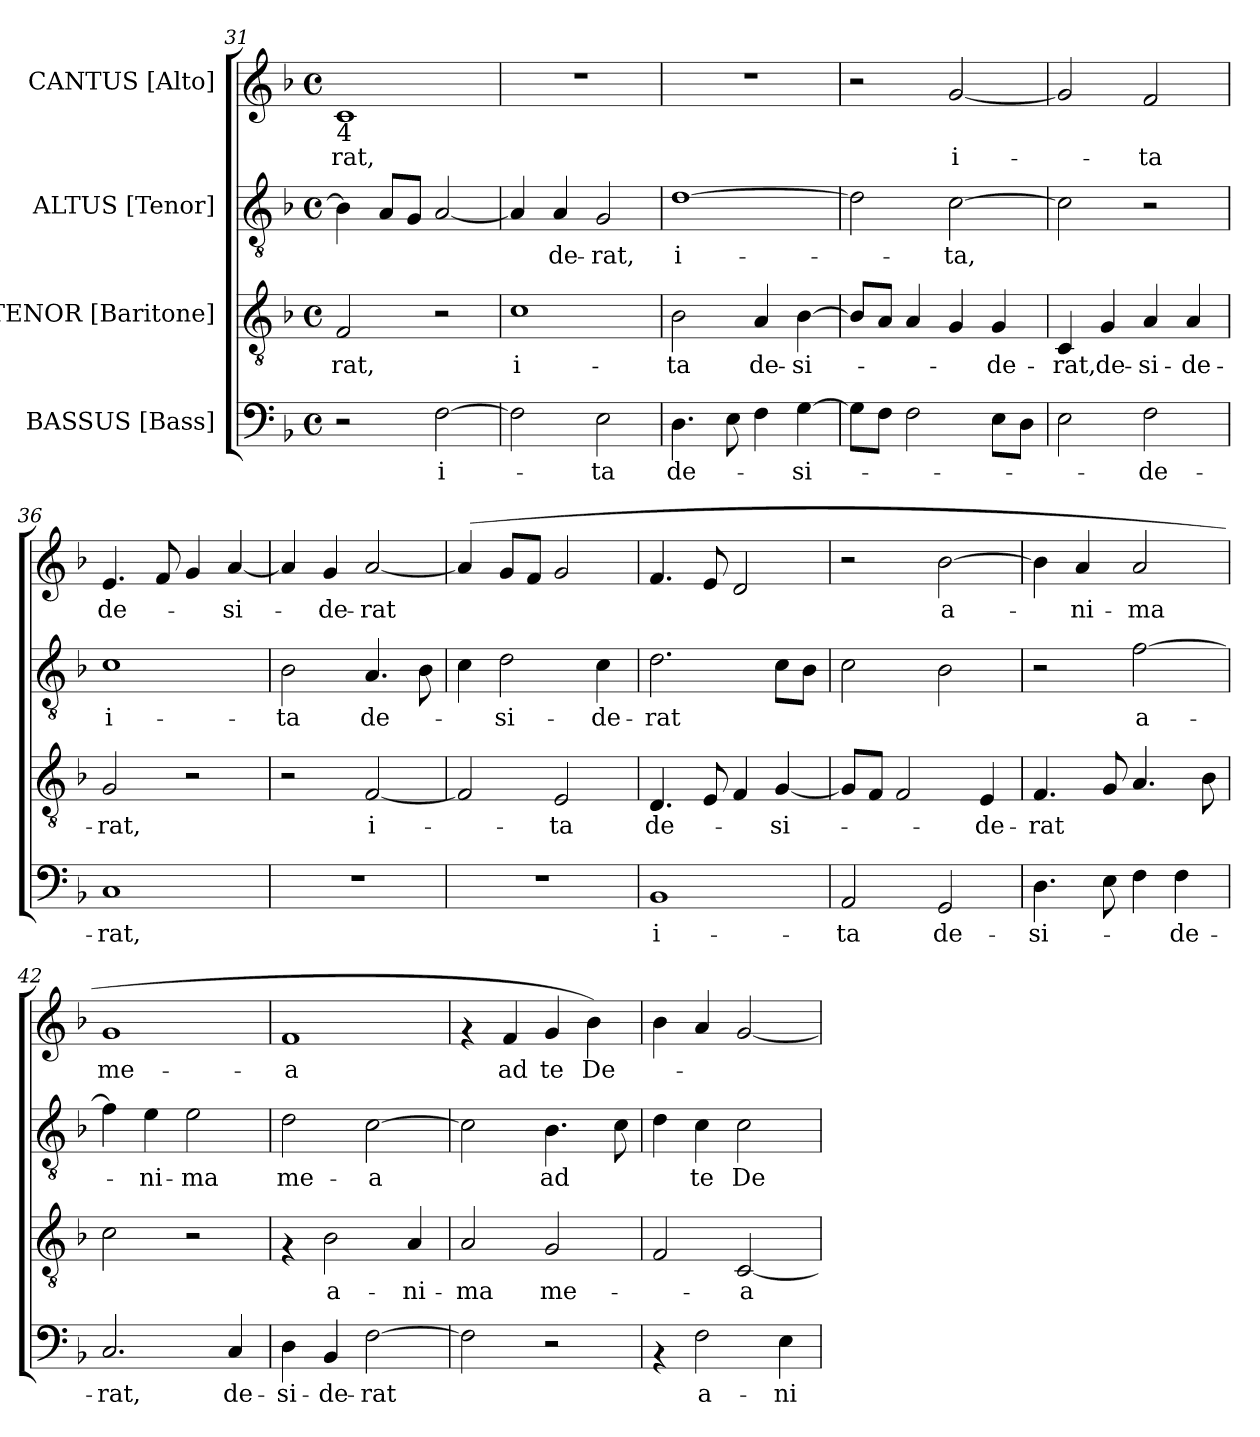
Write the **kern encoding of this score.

**kern	**text	**kern	**text	**kern	**text	**kern	**text
*part4	*part4	*part3	*part3	*part2	*part2	*part1	*part1
*staff4	*staff4	*staff3	*staff3	*staff2	*staff2	*staff1	*staff1
*I"BASSUS [Bass]	*	*I"TENOR [Baritone]	*	*I"ALTUS [Tenor]	*	*I"CANTUS [Alto]	*
!!LO:PB:g=z
*clefF4	*	*clefGv2	*	*clefGv2	*	*clefG2	*
*k[b-]	*	*k[b-]	*	*k[b-]	*	*k[b-]	*
*F:	*	*F:	*	*F:	*	*F:	*
*M4/4	*	*M4/4	*	*M4/4	*	*M4/4	*
*met(c)	*	*met(c)	*	*met(c)	*	*met(c)	*
=31	=31	=31	=31	=31	=31	=31	=31
!	!	!	!	!	!	!LO:TX:b:t=4	!
!	!	!	!LO:LY:b	!	!	!	!LO:LY:b
2r	.	2F/	-rat,	4B-\]	.	1c	-rat,
.	.	.	.	8A/L	.	.	.
.	.	.	.	8G/J	.	.	.
!	!LO:LY:b	!	!	!	!	!	!
[>2F\	i-	2r	.	[<2A/	.	.	.
=32	=32	=32	=32	=32	=32	=32	=32
!	!	!	!LO:LY:b	!	!	!	!
2F\]	.	1c	i-	4A/]	.	1r	.
!	!	!	!	!	!LO:LY:b	!	!
.	.	.	.	4A/	-de-	.	.
!	!LO:LY:b	!	!	!	!LO:LY:b	!	!
2E\	-ta	.	.	2G/	-rat,	.	.
=33	=33	=33	=33	=33	=33	=33	=33
!	!LO:LY:b	!	!LO:LY:b	!	!LO:LY:b	!	!
4.D\	de-	2B-\	-ta	[>1d	i-	1r	.
8E\	.	.	.	.	.	.	.
!	!	!	!LO:LY:b	!	!	!	!
4F\	.	4A/	de-	.	.	.	.
!	!LO:LY:b	!	!LO:LY:b	!	!	!	!
[>4G\	-si-	[>4B-\	-si-	.	.	.	.
=34	=34	=34	=34	=34	=34	=34	=34
8G\L]	.	8B-/L]	.	2d\]	.	2r	.
8F\J	.	8A/J	.	.	.	.	.
2F\	.	4A/	.	.	.	.	.
!	!	!	!	!	!LO:LY:b	!	!LO:LY:b
.	.	4G/	.	[>2c\	-ta,	[<2g/	i-
!	!	!	!LO:LY:b	!	!	!	!
8E\L	.	4G/	-de-	.	.	.	.
8D\J	.	.	.	.	.	.	.
=35	=35	=35	=35	=35	=35	=35	=35
!	!	!	!LO:LY:b	!	!	!	!
2E\	.	4C/	-rat,	2c\]	.	2g/]	.
!	!	!	!LO:LY:b	!	!	!	!
.	.	4G/	de-	.	.	.	.
!	!LO:LY:b	!	!LO:LY:b	!	!	!	!LO:LY:b
2F\	-de-	4A/	-si-	2r	.	2f/	-ta
!	!	!	!LO:LY:b	!	!	!	!
.	.	4A/	-de-	.	.	.	.
=36	=36	=36	=36	=36	=36	=36	=36
!	!LO:LY:b	!	!LO:LY:b	!	!LO:LY:b	!	!LO:LY:b
1C	-rat,	2G/	-rat,	1c	i-	4.e/	de-
.	.	.	.	.	.	8f/	.
.	.	2r	.	.	.	4g/	.
!	!	!	!	!	!	!	!LO:LY:b
.	.	.	.	.	.	[<4a/	-si-
=37	=37	=37	=37	=37	=37	=37	=37
!	!	!	!	!	!LO:LY:b	!	!
1r	.	2r	.	2B-\	-ta	4a/]	.
!	!	!	!	!	!	!	!LO:LY:b
.	.	.	.	.	.	4g/	-de-
!	!	!	!LO:LY:b	!	!LO:LY:b	!	!LO:LY:b
.	.	[>2F/	i-	4.A/	de-	[>2a/	-rat
.	.	.	.	8B-\	.	.	.
!!LO:PB:g=z
=38	=38	=38	=38	=38	=38	=38	=38
1r	.	2F/]	.	4c\	.	(<4a/]	.
!	!	!	!	!	!LO:LY:b	!	!
.	.	.	.	2d\	-si-	8g/L	.
.	.	.	.	.	.	8f/J	.
!	!	!	!LO:LY:b	!	!	!	!
.	.	2E/	-ta	.	.	2g/	.
!	!	!	!	!	!LO:LY:b	!	!
.	.	.	.	4c\	-de-	.	.
=39	=39	=39	=39	=39	=39	=39	=39
!	!LO:LY:b	!	!LO:LY:b	!	!LO:LY:b	!	!
1BB-	i-	4.D/	de-	2.d\	-rat	4.f/	.
.	.	8E/	.	.	.	8e/	.
.	.	4F/	.	.	.	2d/	.
!	!	!	!LO:LY:b	!	!	!	!
.	.	[<4G/	-si-	8c\L	.	.	.
.	.	.	.	8B-\J	.	.	.
=40	=40	=40	=40	=40	=40	=40	=40
!	!LO:LY:b	!	!	!	!	!	!
2AA/	-ta	8G/L]	.	2c\	.	2r	.
.	.	8F/J	.	.	.	.	.
.	.	2F/	.	.	.	.	.
!	!LO:LY:b	!	!	!	!	!	!LO:LY:b
2GG/	de-	.	.	2B-\	.	[>2b-\	a-
!	!	!	!LO:LY:b	!	!	!	!
.	.	4E/	-de-	.	.	.	.
=41	=41	=41	=41	=41	=41	=41	=41
!	!LO:LY:b	!	!LO:LY:b	!	!	!	!
4.D\	-si-	4.F/	-rat	2r	.	4b-\]	.
!	!	!	!	!	!	!	!LO:LY:b
.	.	.	.	.	.	4a/	-ni-
8E\	.	8G/	.	.	.	.	.
!	!	!	!	!	!LO:LY:b	!	!LO:LY:b
4F\	.	4.A/	.	[>2f\	a-	2a/	-ma
!	!LO:LY:b	!	!	!	!	!	!
4F\	-de-	.	.	.	.	.	.
.	.	8B-\	.	.	.	.	.
=42	=42	=42	=42	=42	=42	=42	=42
!	!LO:LY:b	!	!	!	!	!	!LO:LY:b
2.C/	-rat,	2c\	.	4f\]	.	1g	me-
!	!	!	!	!	!LO:LY:b	!	!
.	.	.	.	4e\	-ni-	.	.
!	!	!	!	!	!LO:LY:b	!	!
.	.	2r	.	2e\	-ma	.	.
!	!LO:LY:b	!	!	!	!	!	!
4C/	de-	.	.	.	.	.	.
=43	=43	=43	=43	=43	=43	=43	=43
!	!LO:LY:b	!	!	!	!LO:LY:b	!	!LO:LY:b
4D\	-si-	4rF	.	2d\	me-	1f	-a
!	!LO:LY:b	!	!LO:LY:b	!	!	!	!
4BB-/	-de-	2B-\	a-	.	.	.	.
!	!LO:LY:b	!	!	!	!LO:LY:b	!	!
[>2F\	-rat	.	.	[>2c\	-a	.	.
!	!	!	!LO:LY:b	!	!	!	!
.	.	4A/	-ni-	.	.	.	.
=44	=44	=44	=44	=44	=44	=44	=44
!	!	!	!LO:LY:b	!	!	!	!
2F\]	.	2A/	-ma	2c\]	.	4rf	.
!	!	!	!	!	!	!	!LO:LY:b
.	.	.	.	.	.	4f/	ad
!	!	!	!LO:LY:b	!	!LO:LY:b	!	!LO:LY:b
2r	.	2G/	me-	4.B-\	ad	4g/	te
!	!	!	!	!	!	!	!LO:LY:b
.	.	.	.	.	.	4b-\)	De-
.	.	.	.	8c\	.	.	.
!!LO:LB:g=z
=45	=45	=45	=45	=45	=45	=45	=45
4rAA	.	2F/	.	4d\	.	4b-\	.
!	!LO:LY:b	!	!	!	!LO:LY:b	!	!
2F\	a-	.	.	4c\	te	4a/	.
!	!	!	!LO:LY:b	!	!LO:LY:b	!	!
.	.	[<2C/	-a	2c\	De-	[<2g/	.
!	!LO:LY:b	!	!	!	!	!	!
4E\	-ni-	.	.	.	.	.	.
=	=	=	=	=	=	=	=
*-	*-	*-	*-	*-	*-	*-	*-
